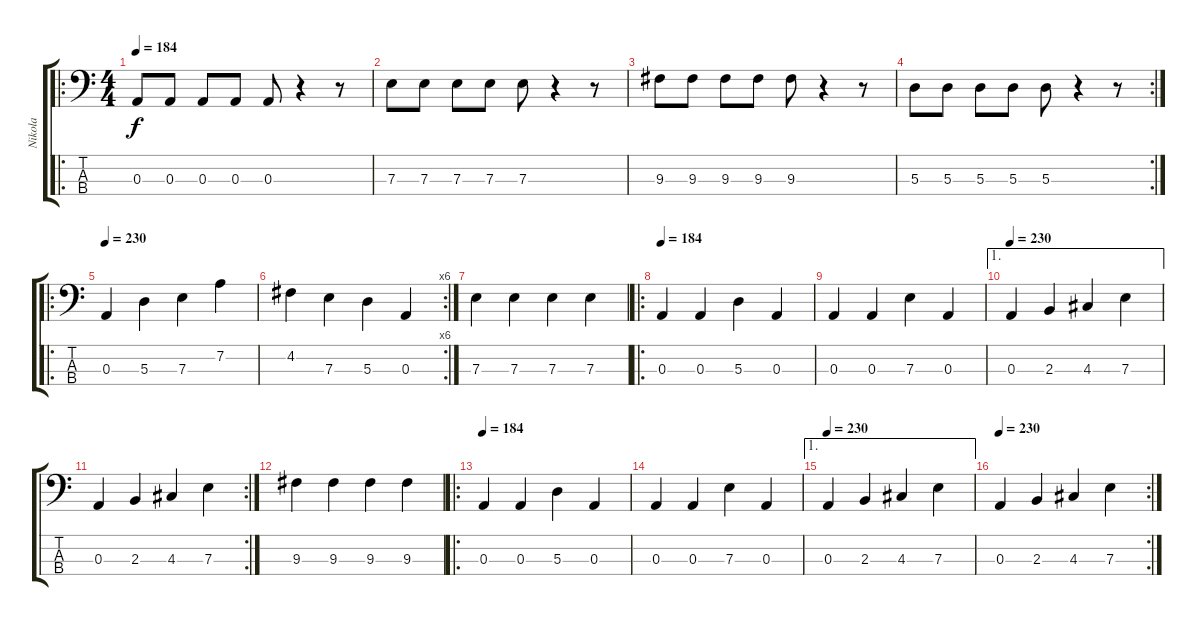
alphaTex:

\track ("Nikola" "Nikola") {instrument electricbasspick}
\staff {score tabs}
\tuning (G2 D2 A1 E1) {hide}
\ro
\ts (4 4)
\tempo 184
\clef f4
\ks c
0.3.8{dy f instrument electricbasspick} 0.3.8 0.3.8 0.3.8 0.3.8 r.4 r.8 |
7.3.8 7.3.8 7.3.8 7.3.8 7.3.8 r.4 r.8 |
9.3.8 9.3.8 9.3.8 9.3.8 9.3.8 r.4 r.8 |
\rc 2
5.3.8 5.3.8 5.3.8 5.3.8 5.3.8 r.4 r.8 |
\ro
\tempo 230
0.3.4 5.3.4 7.3.4 7.2.4 |
\rc 6
4.2.4 7.3.4 5.3.4 0.3.4 |
7.3.4 7.3.4 7.3.4 7.3.4 |
\ro
\tempo 184
0.3.4 0.3.4 5.3.4 0.3.4 |
0.3.4 0.3.4 7.3.4 0.3.4 |
\ae 1
\tempo 230
0.3.4 2.3.4 4.3.4 7.3.4 |
\rc 2
0.3.4 2.3.4 4.3.4 7.3.4 |
9.3.4 9.3.4 9.3.4 9.3.4 |
\ro
\tempo 184
0.3.4 0.3.4 5.3.4 0.3.4 |
0.3.4 0.3.4 7.3.4 0.3.4 |
\ae 1
\tempo 230
0.3.4 2.3.4 4.3.4 7.3.4 |
\rc 2
\tempo 230
0.3.4 2.3.4 4.3.4 7.3.4
